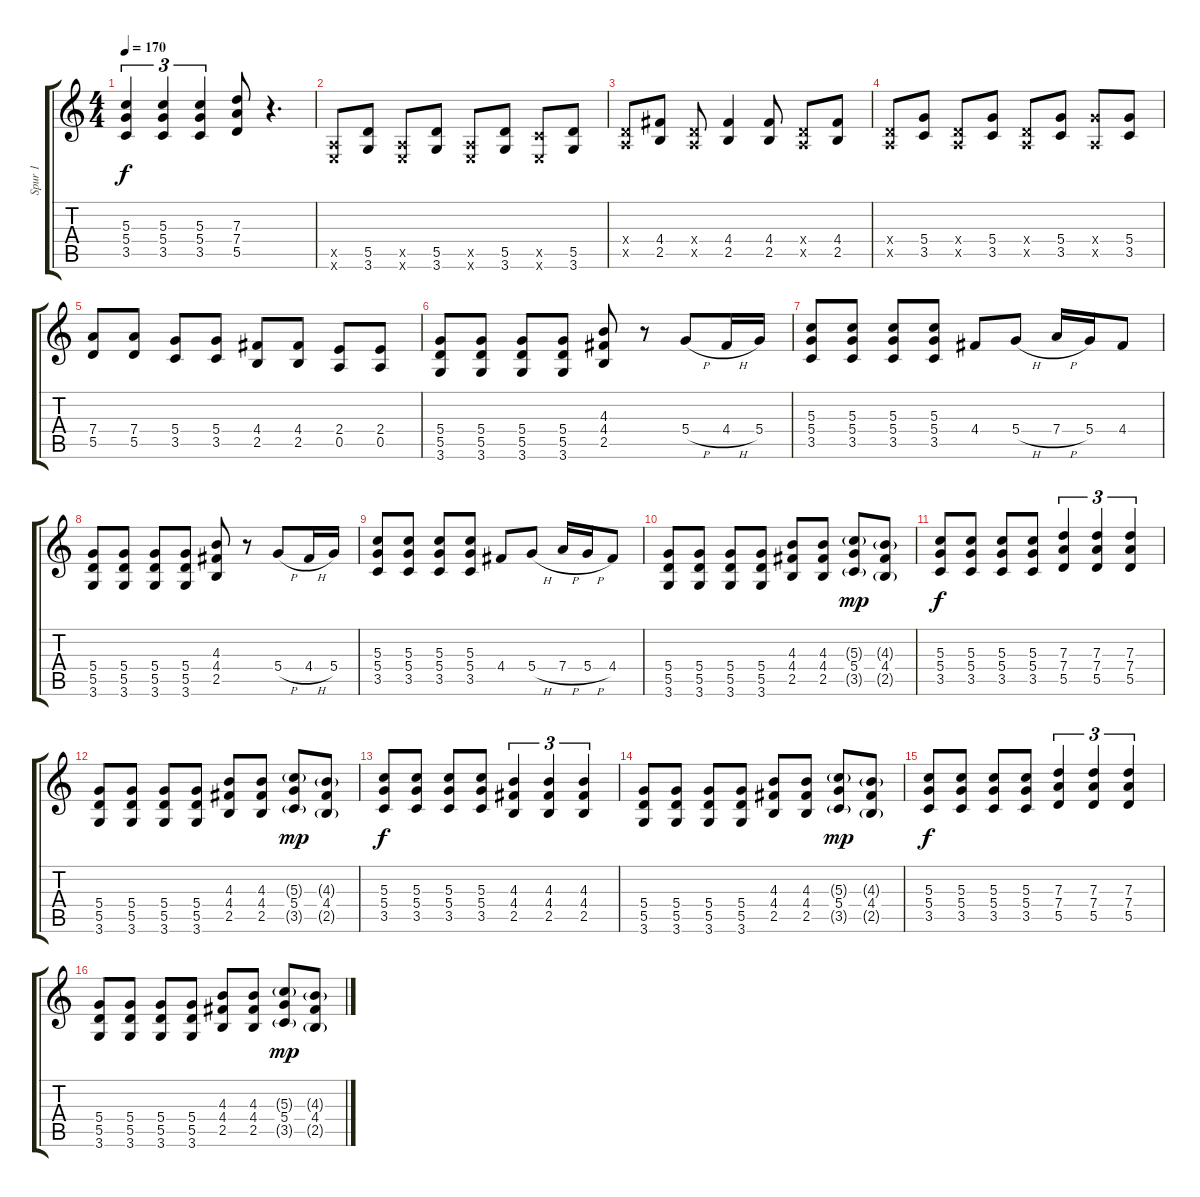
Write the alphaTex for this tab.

\track ("Spur 1" "Spur 1") {instrument overdrivenguitar}
\staff {score tabs}
\tuning (E4 B3 G3 D3 A2 E2) {hide}
\ts (4 4)
\tempo 170
\clef g2
\ks c
(5.3 5.4 3.5).4{tu (3 2) dy f} (5.3 5.4 3.5).4{tu (3 2)} (5.3 5.4 3.5).4{tu (3 2)} (7.3 7.4 5.5).8 r.4{d} |
(0.5{x} 0.6{x}).8 (5.5 3.6).8 (0.5{x} 0.6{x}).8 (5.5 3.6).8 (0.5{x} 0.6{x}).8 (5.5 3.6).8 (3.5{x} 0.6{x}).8 (5.5 3.6).8 |
(0.4{x} 0.5{x}).8 (4.4 2.5).8 (0.4{x} 0.5{x}).8 (4.4 2.5).4 (4.4 2.5).8 (0.4{x} 0.5{x}).8 (4.4 2.5).8 |
(0.4{x} 0.5{x}).8 (5.4 3.5).8 (0.4{x} 0.5{x}).8 (5.4 3.5).8 (0.4{x} 0.5{x}).8 (5.4 3.5).8 (5.4{x} 0.5{x}).8 (5.4 3.5).8 |
(7.4 5.5).8 (7.4 5.5).8 (5.4 3.5).8 (5.4 3.5).8 (4.4 2.5).8 (4.4 2.5).8 (2.4 0.5).8 (2.4 0.5).8 |
(5.4 5.5 3.6).8 (5.4 5.5 3.6).8 (5.4 5.5 3.6).8 (5.4 5.5 3.6).8 (4.3 4.4 2.5).8 r.8 5.4{h}.8 4.4{h}.16 5.4.16 |
(5.3 5.4 3.5).8 (5.3 5.4 3.5).8 (5.3 5.4 3.5).8 (5.3 5.4 3.5).8 4.4.8 5.4{h}.8 7.4{h}.16 5.4.16 4.4.8 |
(5.4 5.5 3.6).8 (5.4 5.5 3.6).8 (5.4 5.5 3.6).8 (5.4 5.5 3.6).8 (4.3 4.4 2.5).8 r.8 5.4{h}.8 4.4{h}.16 5.4.16 |
(5.3 5.4 3.5).8 (5.3 5.4 3.5).8 (5.3 5.4 3.5).8 (5.3 5.4 3.5).8 4.4.8 5.4{h}.8 7.4{h}.16 5.4{h}.16 4.4.8 |
(5.4 5.5 3.6).8 (5.4 5.5 3.6).8 (5.4 5.5 3.6).8 (5.4 5.5 3.6).8 (4.3 4.4 2.5).8 (4.3 4.4 2.5).8 (5.3{g} 5.4 3.5{g}).8{dy mp} (4.3{g} 4.4 2.5{g}).8 |
(5.3 5.4 3.5).8{dy f} (5.3 5.4 3.5).8 (5.3 5.4 3.5).8 (5.3 5.4 3.5).8 (7.3 7.4 5.5).4{tu (3 2)} (7.3 7.4 5.5).4{tu (3 2)} (7.3 7.4 5.5).4{tu (3 2)} |
(5.4 5.5 3.6).8 (5.4 5.5 3.6).8 (5.4 5.5 3.6).8 (5.4 5.5 3.6).8 (4.3 4.4 2.5).8 (4.3 4.4 2.5).8 (5.3{g} 5.4 3.5{g}).8{dy mp} (4.3{g} 4.4 2.5{g}).8 |
(5.3 5.4 3.5).8{dy f} (5.3 5.4 3.5).8 (5.3 5.4 3.5).8 (5.3 5.4 3.5).8 (4.3 4.4 2.5).4{tu (3 2)} (4.3 4.4 2.5).4{tu (3 2)} (4.3 4.4 2.5).4{tu (3 2)} |
(5.4 5.5 3.6).8 (5.4 5.5 3.6).8 (5.4 5.5 3.6).8 (5.4 5.5 3.6).8 (4.3 4.4 2.5).8 (4.3 4.4 2.5).8 (5.3{g} 5.4 3.5{g}).8{dy mp} (4.3{g} 4.4 2.5{g}).8 |
(5.3 5.4 3.5).8{dy f} (5.3 5.4 3.5).8 (5.3 5.4 3.5).8 (5.3 5.4 3.5).8 (7.3 7.4 5.5).4{tu (3 2)} (7.3 7.4 5.5).4{tu (3 2)} (7.3 7.4 5.5).4{tu (3 2)} |
(5.4 5.5 3.6).8 (5.4 5.5 3.6).8 (5.4 5.5 3.6).8 (5.4 5.5 3.6).8 (4.3 4.4 2.5).8 (4.3 4.4 2.5).8 (5.3{g} 5.4 3.5{g}).8{dy mp} (4.3{g} 4.4 2.5{g}).8
